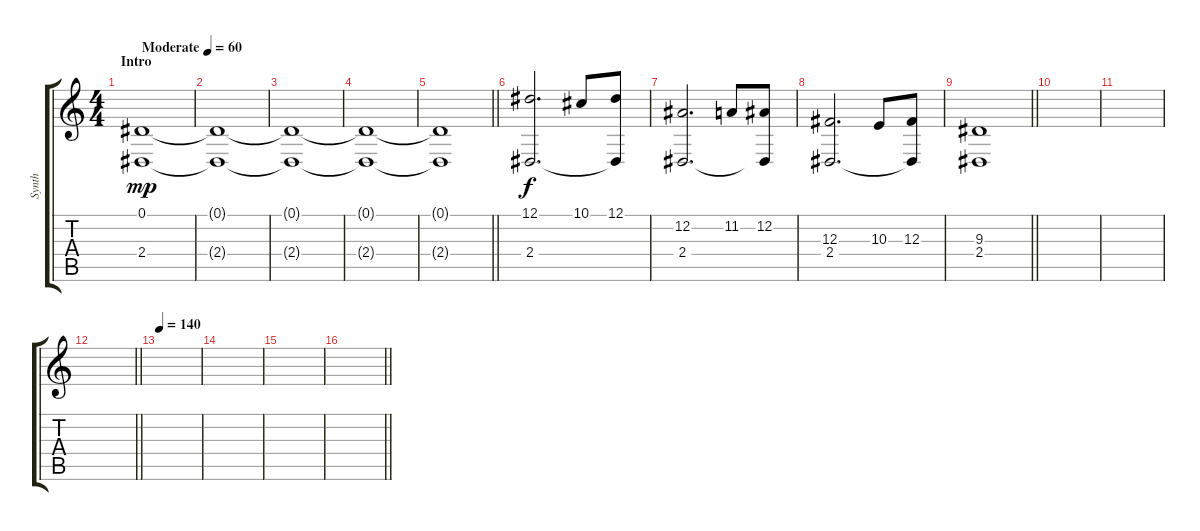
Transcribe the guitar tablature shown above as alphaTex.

\track ("Synth" "Synth") {instrument pad4choir}
\staff {score tabs}
\tuning (Eb4 Bb3 Gb3 Db3 Ab2 Eb2) {hide}
\ts (4 4)
\section ("" "Intro")
\tempo (60 "Moderate")
\clef g2
\ks c
(0.1 2.4).1{dy mp instrument pad4choir} |
(0.1{t} 2.4{t}).1 |
(0.1{t} 2.4{t}).1 |
(0.1{t} 2.4{t}).1 |
\barLineRight lightlight
(0.1{t} 2.4{t}).1 |
(12.1 2.4).2{d dy f} 10.1.8 (12.1 2.4{t}).8 |
(12.2 2.4).2{d} 11.2.8 (12.2 2.4{t}).8 |
(12.3 2.4).2{d} 10.3.8 (12.3 2.4{t}).8 |
\barLineRight lightlight
(9.3 2.4).1 |
|
|
\barLineRight lightlight
|
\tempo 140
|
|
|
\barLineRight lightlight
